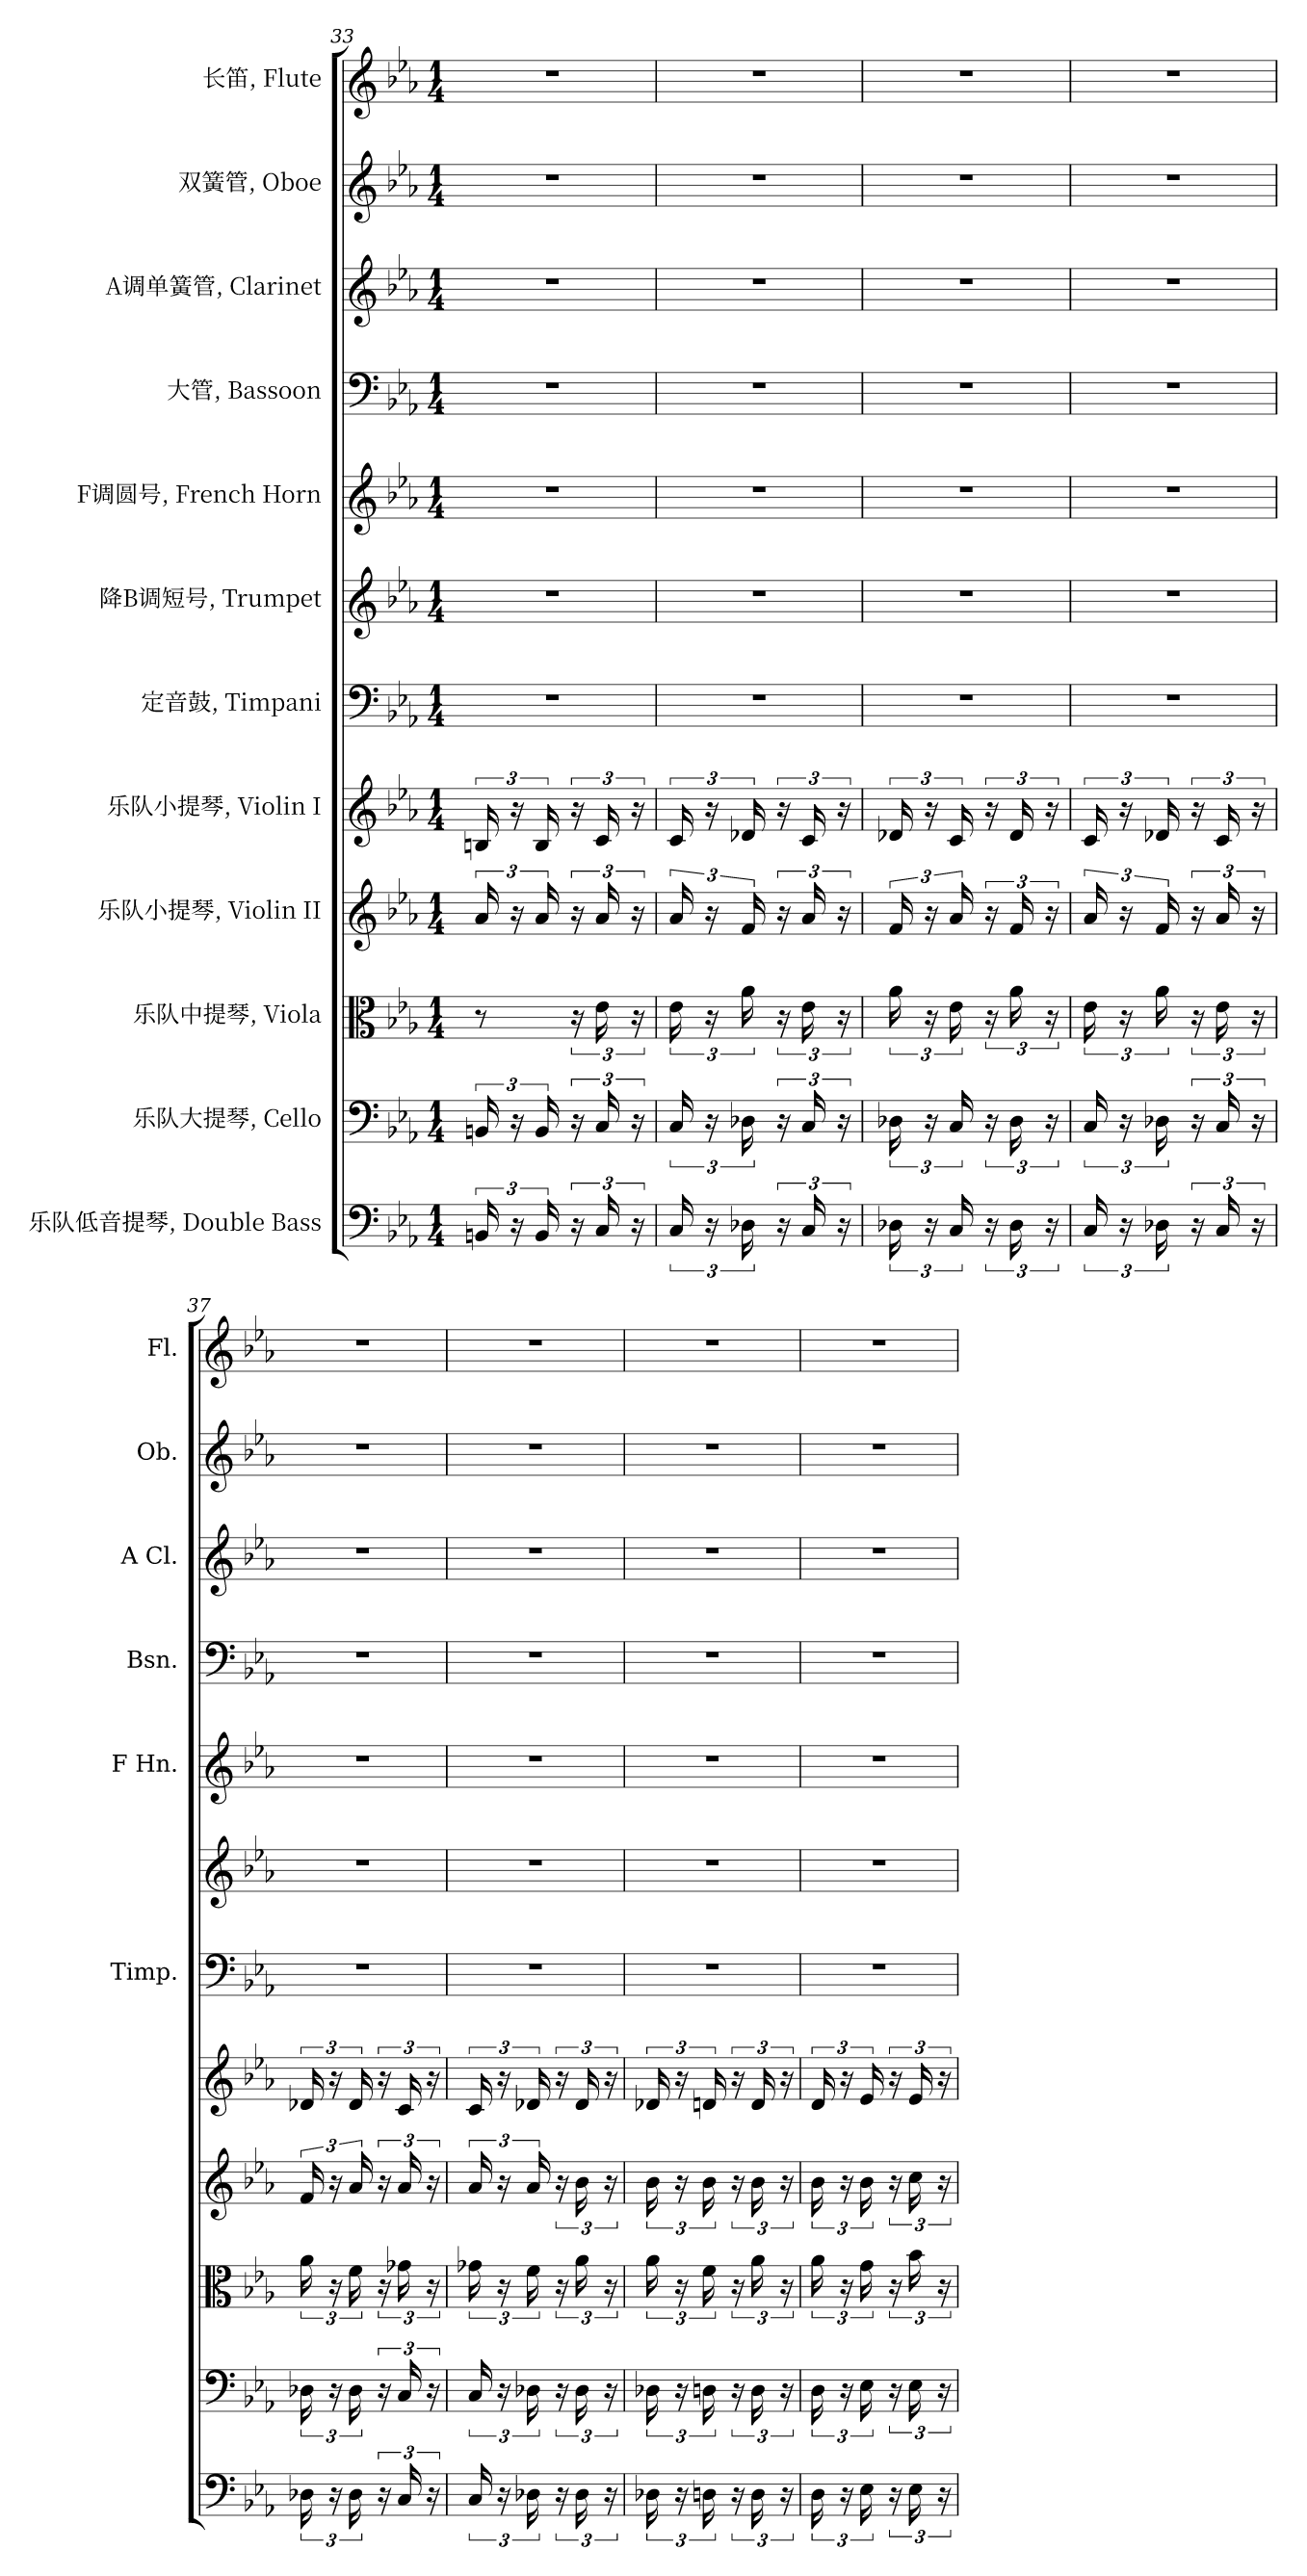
**kern	**kern	**kern	**kern	**kern	**kern	**kern	**kern	**kern	**kern	**kern	**kern
*part12	*part11	*part10	*part9	*part8	*part7	*part6	*part5	*part4	*part3	*part2	*part1
*staff12	*staff11	*staff10	*staff9	*staff8	*staff7	*staff6	*staff5	*staff4	*staff3	*staff2	*staff1
*I"乐队低音提琴, Double Bass	*I"乐队大提琴, Cello	*I"乐队中提琴, Viola	*I"乐队小提琴, Violin II	*I"乐队小提琴, Violin I	*I"定音鼓, Timpani	*I"降B调短号, Trumpet	*I"F调圆号, French Horn	*I"大管, Bassoon	*I"A调单簧管, Clarinet	*I"双簧管, Oboe	*I"长笛, Flute
*	*	*	*	*	*I'Timp.	*	*I'F Hn.	*I'Bsn.	*I'A Cl.	*I'Ob.	*I'Fl.
*clefF4	*clefF4	*clefC3	*clefG2	*clefG2	*clefF4	*clefG2	*clefG2	*clefF4	*clefG2	*clefG2	*clefG2
*ITrd7c12	*	*	*	*	*	*ITrd1c2	*ITrd4c7	*	*ITrd2c3	*	*
*k[b-e-a-]	*k[b-e-a-]	*k[b-e-a-]	*k[b-e-a-]	*k[b-e-a-]	*k[b-e-a-]	*k[b-e-a-d-g-]	*k[b-e-a-d-]	*k[b-e-a-]	*k[]	*k[b-e-a-]	*k[b-e-a-]
*M1/4	*M1/4	*M1/4	*M1/4	*M1/4	*M1/4	*M1/4	*M1/4	*M1/4	*M1/4	*M1/4	*M1/4
=33	=33	=33	=33	=33	=33	=33	=33	=33	=33	=33	=33
24BBBn/	24BBn/	8r	24a-/	24Bn/	4r	4r	4r	4r	4r	4r	4r
24r	24r	.	24r	24r	.	.	.	.	.	.	.
24BBB/	24BB/	.	24a-/	24B/	.	.	.	.	.	.	.
24r	24r	24r	24r	24r	.	.	.	.	.	.	.
24CC/	24C/	24e-\	24a-/	24c/	.	.	.	.	.	.	.
24r	24r	24r	24r	24r	.	.	.	.	.	.	.
!!LO:PB:g=z
=34	=34	=34	=34	=34	=34	=34	=34	=34	=34	=34	=34
24CC/	24C/	24e-\	24a-/	24c/	4r	4r	4r	4r	4r	4r	4r
24r	24r	24r	24r	24r	.	.	.	.	.	.	.
24DD-X\	24D-X\	24a-\	24f/	24d-X/	.	.	.	.	.	.	.
24r	24r	24r	24r	24r	.	.	.	.	.	.	.
24CC/	24C/	24e-\	24a-/	24c/	.	.	.	.	.	.	.
24r	24r	24r	24r	24r	.	.	.	.	.	.	.
=35	=35	=35	=35	=35	=35	=35	=35	=35	=35	=35	=35
24DD-X\	24D-X\	24a-\	24f/	24d-X/	4r	4r	4r	4r	4r	4r	4r
24r	24r	24r	24r	24r	.	.	.	.	.	.	.
24CC/	24C/	24e-\	24a-/	24c/	.	.	.	.	.	.	.
24r	24r	24r	24r	24r	.	.	.	.	.	.	.
24DD-\	24D-\	24a-\	24f/	24d-/	.	.	.	.	.	.	.
24r	24r	24r	24r	24r	.	.	.	.	.	.	.
=36	=36	=36	=36	=36	=36	=36	=36	=36	=36	=36	=36
24CC/	24C/	24e-\	24a-/	24c/	4r	4r	4r	4r	4r	4r	4r
24r	24r	24r	24r	24r	.	.	.	.	.	.	.
24DD-X\	24D-X\	24a-\	24f/	24d-X/	.	.	.	.	.	.	.
24r	24r	24r	24r	24r	.	.	.	.	.	.	.
24CC/	24C/	24e-\	24a-/	24c/	.	.	.	.	.	.	.
24r	24r	24r	24r	24r	.	.	.	.	.	.	.
=37	=37	=37	=37	=37	=37	=37	=37	=37	=37	=37	=37
24DD-X\	24D-X\	24a-\	24f/	24d-X/	4r	4r	4r	4r	4r	4r	4r
24r	24r	24r	24r	24r	.	.	.	.	.	.	.
24DD-\	24D-\	24f\	24a-/	24d-/	.	.	.	.	.	.	.
24r	24r	24r	24r	24r	.	.	.	.	.	.	.
24CC/	24C/	24g-X\	24a-/	24c/	.	.	.	.	.	.	.
24r	24r	24r	24r	24r	.	.	.	.	.	.	.
!!LO:PB:g=z
=38	=38	=38	=38	=38	=38	=38	=38	=38	=38	=38	=38
24CC/	24C/	24g-X\	24a-/	24c/	4r	4r	4r	4r	4r	4r	4r
24r	24r	24r	24r	24r	.	.	.	.	.	.	.
24DD-X\	24D-X\	24f\	24a-/	24d-X/	.	.	.	.	.	.	.
24r	24r	24r	24r	24r	.	.	.	.	.	.	.
24DD-\	24D-\	24a-\	24b-\	24d-/	.	.	.	.	.	.	.
24r	24r	24r	24r	24r	.	.	.	.	.	.	.
=39	=39	=39	=39	=39	=39	=39	=39	=39	=39	=39	=39
24DD-X\	24D-X\	24a-\	24b-\	24d-X/	4r	4r	4r	4r	4r	4r	4r
24r	24r	24r	24r	24r	.	.	.	.	.	.	.
24DDn\	24Dn\	24f\	24b-\	24dn/	.	.	.	.	.	.	.
24r	24r	24r	24r	24r	.	.	.	.	.	.	.
24DD\	24D\	24a-\	24b-\	24d/	.	.	.	.	.	.	.
24r	24r	24r	24r	24r	.	.	.	.	.	.	.
=40	=40	=40	=40	=40	=40	=40	=40	=40	=40	=40	=40
24DD\	24D\	24a-\	24b-\	24d/	4r	4r	4r	4r	4r	4r	4r
24r	24r	24r	24r	24r	.	.	.	.	.	.	.
24EE-\	24E-\	24g\	24b-\	24e-/	.	.	.	.	.	.	.
24r	24r	24r	24r	24r	.	.	.	.	.	.	.
24EE-\	24E-\	24b-\	24cc\	24e-/	.	.	.	.	.	.	.
24r	24r	24r	24r	24r	.	.	.	.	.	.	.
=	=	=	=	=	=	=	=	=	=	=	=
*-	*-	*-	*-	*-	*-	*-	*-	*-	*-	*-	*-
